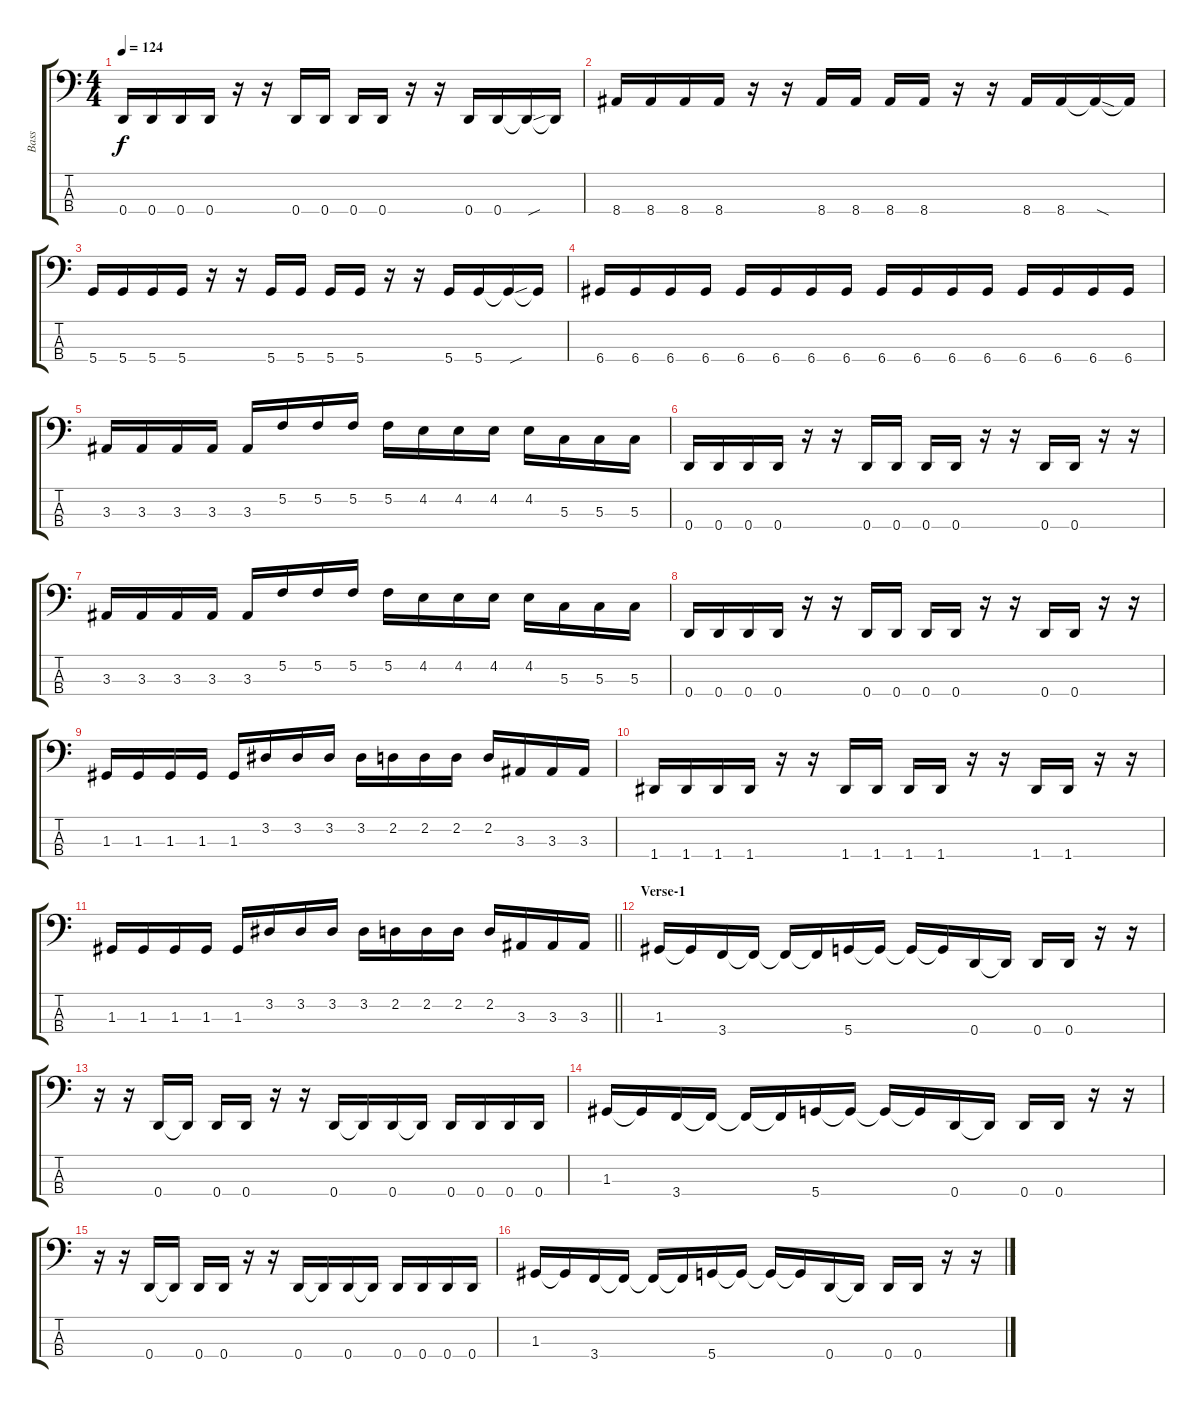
\track ("Bass" "Bass") {instrument electricbassfinger}
\staff {score tabs}
\tuning (F2 C2 G1 D1) {hide}
\ts (4 4)
\tempo 124
\clef f4
\ks c
0.4.16{dy f} 0.4.16 0.4.16 0.4.16 r.16 r.16 0.4.16 0.4.16 0.4.16 0.4.16 r.16 r.16 0.4.16 0.4.16 0.4{sou t}.16 0.4{t}.16 |
8.4.16 8.4.16 8.4.16 8.4.16 r.16 r.16 8.4.16 8.4.16 8.4.16 8.4.16 r.16 r.16 8.4.16 8.4.16 8.4{sod t}.16 8.4{t}.16 |
5.4.16 5.4.16 5.4.16 5.4.16 r.16 r.16 5.4.16 5.4.16 5.4.16 5.4.16 r.16 r.16 5.4.16 5.4.16 5.4{sou t}.16 5.4{t}.16 |
6.4.16 6.4.16 6.4.16 6.4.16 6.4.16 6.4.16 6.4.16 6.4.16 6.4.16 6.4.16 6.4.16 6.4.16 6.4.16 6.4.16 6.4.16 6.4.16 |
3.3.16 3.3.16 3.3.16 3.3.16 3.3.16 5.2.16 5.2.16 5.2.16 5.2.16 4.2.16 4.2.16 4.2.16 4.2.16 5.3.16 5.3.16 5.3.16 |
0.4.16 0.4.16 0.4.16 0.4.16 r.16 r.16 0.4.16 0.4.16 0.4.16 0.4.16 r.16 r.16 0.4.16 0.4.16 r.16 r.16 |
3.3.16 3.3.16 3.3.16 3.3.16 3.3.16 5.2.16 5.2.16 5.2.16 5.2.16 4.2.16 4.2.16 4.2.16 4.2.16 5.3.16 5.3.16 5.3.16 |
0.4.16 0.4.16 0.4.16 0.4.16 r.16 r.16 0.4.16 0.4.16 0.4.16 0.4.16 r.16 r.16 0.4.16 0.4.16 r.16 r.16 |
1.3.16 1.3.16 1.3.16 1.3.16 1.3.16 3.2.16 3.2.16 3.2.16 3.2.16 2.2.16 2.2.16 2.2.16 2.2.16 3.3.16 3.3.16 3.3.16 |
1.4.16 1.4.16 1.4.16 1.4.16 r.16 r.16 1.4.16 1.4.16 1.4.16 1.4.16 r.16 r.16 1.4.16 1.4.16 r.16 r.16 |
\barLineRight lightlight
1.3.16 1.3.16 1.3.16 1.3.16 1.3.16 3.2.16 3.2.16 3.2.16 3.2.16 2.2.16 2.2.16 2.2.16 2.2.16 3.3.16 3.3.16 3.3.16 |
\section ("" "Verse-1")
1.3.16 1.3{t}.16 3.4.16 3.4{t}.16 3.4{t}.16 3.4{t}.16 5.4.16 5.4{t}.16 5.4{t}.16 5.4{t}.16 0.4.16 0.4{t}.16 0.4.16 0.4.16 r.16 r.16 |
r.16 r.16 0.4.16 0.4{t}.16 0.4.16 0.4.16 r.16 r.16 0.4.16 0.4{t}.16 0.4.16 0.4{t}.16 0.4.16 0.4.16 0.4.16 0.4.16 |
1.3.16 1.3{t}.16 3.4.16 3.4{t}.16 3.4{t}.16 3.4{t}.16 5.4.16 5.4{t}.16 5.4{t}.16 5.4{t}.16 0.4.16 0.4{t}.16 0.4.16 0.4.16 r.16 r.16 |
r.16 r.16 0.4.16 0.4{t}.16 0.4.16 0.4.16 r.16 r.16 0.4.16 0.4{t}.16 0.4.16 0.4{t}.16 0.4.16 0.4.16 0.4.16 0.4.16 |
1.3.16 1.3{t}.16 3.4.16 3.4{t}.16 3.4{t}.16 3.4{t}.16 5.4.16 5.4{t}.16 5.4{t}.16 5.4{t}.16 0.4.16 0.4{t}.16 0.4.16 0.4.16 r.16 r.16
